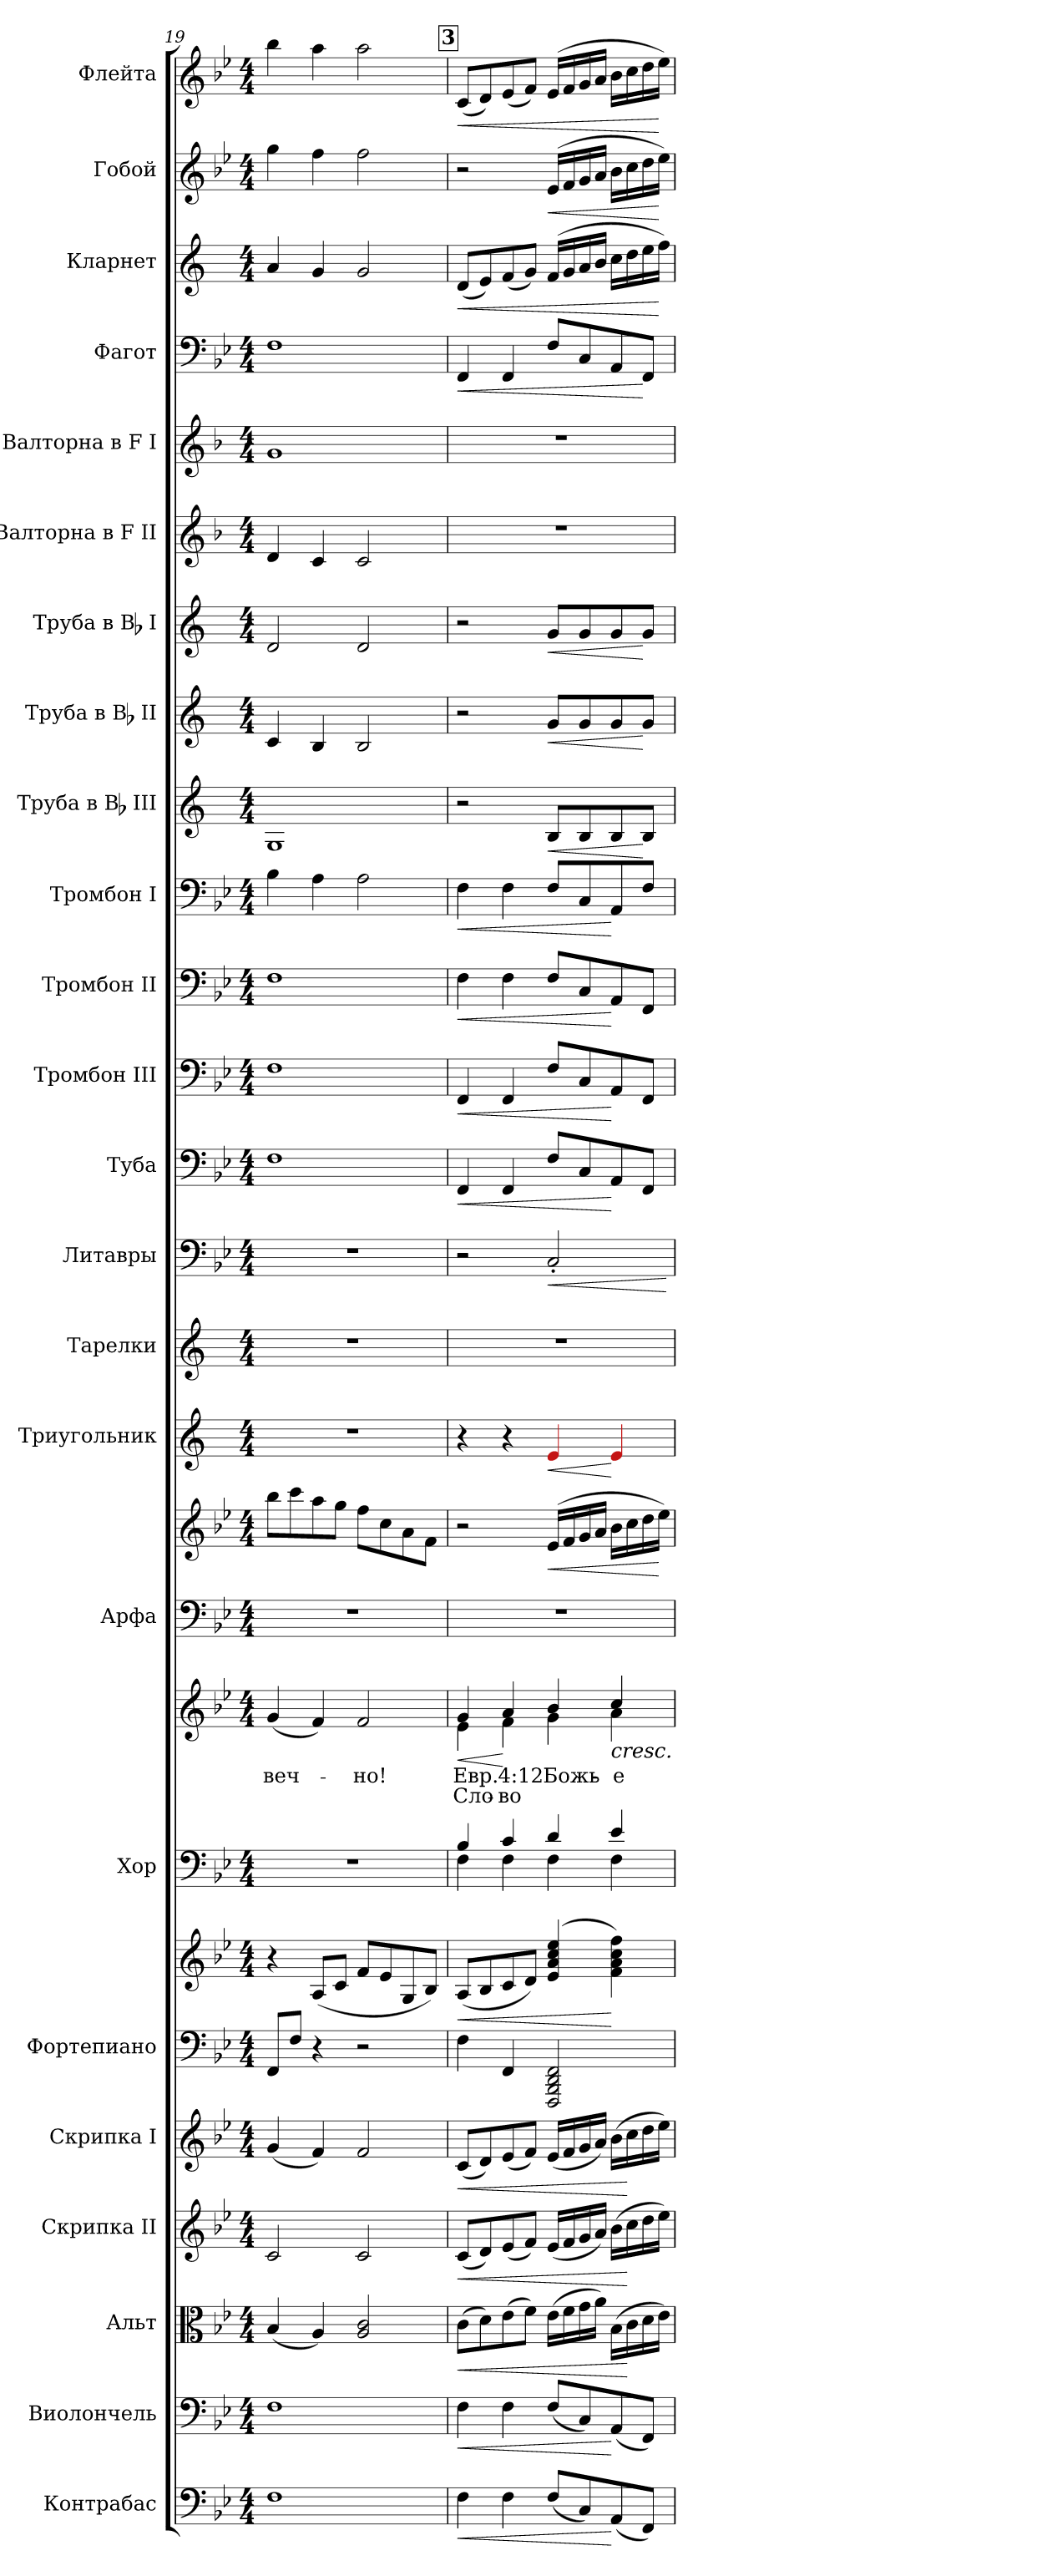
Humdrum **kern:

**kern	**dynam	**kern	**dynam	**kern	**dynam	**kern	**dynam	**kern	**dynam	**kern	**kern	**dynam	**kern	**kern	**text	**text	**dynam	**kern	**kern	**dynam	**kern	**dynam	**kern	**kern	**dynam	**kern	**dynam	**kern	**dynam	**kern	**dynam	**kern	**dynam	**kern	**dynam	**kern	**dynam	**kern	**dynam	**kern	**kern	**kern	**dynam	**kern	**dynam	**kern	**dynam	**kern	**dynam
*part24	*part24	*part23	*part23	*part22	*part22	*part21	*part21	*part20	*part20	*part19	*part19	*part19	*part18	*part18	*part18	*part18	*part18	*part17	*part17	*part17	*part16	*part16	*part15	*part14	*part14	*part13	*part13	*part12	*part12	*part11	*part11	*part10	*part10	*part9	*part9	*part8	*part8	*part7	*part7	*part6	*part5	*part4	*part4	*part3	*part3	*part2	*part2	*part1	*part1
*staff27	*staff27	*staff26	*staff26	*staff25	*staff25	*staff24	*staff24	*staff23	*staff23	*staff22	*staff21	*staff21/22	*staff20	*staff19	*staff19	*staff19	*staff19/20	*staff18	*staff17	*staff17/18	*staff16	*staff16	*staff15	*staff14	*staff14	*staff13	*staff13	*staff12	*staff12	*staff11	*staff11	*staff10	*staff10	*staff9	*staff9	*staff8	*staff8	*staff7	*staff7	*staff6	*staff5	*staff4	*staff4	*staff3	*staff3	*staff2	*staff2	*staff1	*staff1
*I"Контрабас	*	*I"Виолончель	*	*I"Альт	*	*I"Скрипка II	*	*I"Скрипка I	*	*I"Фортепиано	*	*	*I"Хор	*	*	*	*	*I"Арфа	*	*	*I"Триугольник	*	*I"Тарелки	*I"Литавры	*	*I"Туба	*	*I"Тромбон III	*	*I"Тромбон II	*	*I"Тромбон I	*	*I"Труба в Bb III	*	*I"Труба в Bb II	*	*I"Труба в Bb I	*	*I"Валторна в F II	*I"Валторна в F I	*I"Фагот	*	*I"Кларнет	*	*I"Гобой	*	*I"Флейта	*
*	*	*	*	*	*	*	*	*	*	*	*	*	*	*	*	*	*	*	*	*	*	*	*	*	*	*	*	*I'Тромб. III	*	*I'Тромб. II	*	*I'Тромб. I	*	*I'Тр. III	*	*I'Тр. II	*	*I'Тр. I	*	*I'Валт. II	*I'Влт. I	*	*	*	*	*	*	*	*
*clefF4	*	*clefF4	*	*clefC3	*	*clefG2	*	*clefG2	*	*clefF4	*clefG2	*	*clefF4	*clefG2	*	*	*	*clefF4	*clefG2	*	*clefG2	*	*clefG2	*clefF4	*	*clefF4	*	*clefF4	*	*clefF4	*	*clefF4	*	*clefG2	*	*clefG2	*	*clefG2	*	*clefG2	*clefG2	*clefF4	*	*clefG2	*	*clefG2	*	*clefG2	*
*ITrd7c12	*	*	*	*	*	*	*	*	*	*	*	*	*	*	*	*	*	*	*	*	*	*	*	*	*	*	*	*	*	*	*	*	*	*ITrd1c2	*	*ITrd1c2	*	*ITrd1c2	*	*ITrd4c7	*ITrd4c7	*	*	*ITrd1c2	*	*	*	*	*
*k[b-e-]	*	*k[b-e-]	*	*k[b-e-]	*	*k[b-e-]	*	*k[b-e-]	*	*k[b-e-]	*k[b-e-]	*	*k[b-e-]	*k[b-e-]	*	*	*	*k[b-e-]	*k[b-e-]	*	*k[]	*	*k[]	*k[b-e-]	*	*k[b-e-]	*	*k[b-e-]	*	*k[b-e-]	*	*k[b-e-]	*	*k[b-e-]	*	*k[b-e-]	*	*k[b-e-]	*	*k[b-e-]	*k[b-e-]	*k[b-e-]	*	*k[b-e-]	*	*k[b-e-]	*	*k[b-e-]	*
*B-:	*	*B-:	*	*B-:	*	*B-:	*	*B-:	*	*B-:	*B-:	*	*B-:	*B-:	*	*	*	*B-:	*B-:	*	*C:	*	*C:	*B-:	*	*B-:	*	*B-:	*	*B-:	*	*B-:	*	*B-:	*	*B-:	*	*B-:	*	*B-:	*B-:	*B-:	*	*B-:	*	*B-:	*	*B-:	*
*M4/4	*	*M4/4	*	*M4/4	*	*M4/4	*	*M4/4	*	*M4/4	*M4/4	*	*M4/4	*M4/4	*	*	*	*M4/4	*M4/4	*	*M4/4	*	*M4/4	*M4/4	*	*M4/4	*	*M4/4	*	*M4/4	*	*M4/4	*	*M4/4	*	*M4/4	*	*M4/4	*	*M4/4	*M4/4	*M4/4	*	*M4/4	*	*M4/4	*	*M4/4	*
=19	=19	=19	=19	=19	=19	=19	=19	=19	=19	=19	=19	=19	=19	=19	=19	=19	=19	=19	=19	=19	=19	=19	=19	=19	=19	=19	=19	=19	=19	=19	=19	=19	=19	=19	=19	=19	=19	=19	=19	=19	=19	=19	=19	=19	=19	=19	=19	=19	=19
!	!	!	!	!	!	!	!	!	!	!	!	!	!	!	!LO:LY:b:color=#000000	!	!	!	!	!	!	!	!	!	!	!	!	!	!	!	!	!	!	!	!	!	!	!	!	!	!	!	!	!	!	!	!	!	!
1FFi	.	1Fi	.	(4B-i/	.	2ci/	.	(4gi/	.	8FFi/L	4r	.	1r	(4gi/	веч-	.	.	1r	8bb-i\L	.	1r	.	1r	1r	.	1Fi	.	1Fi	.	1Fi	.	4B-i\	.	1Fi	.	4B-i/	.	2ci/	.	4Gi/	1ci	1Fi	.	4gi/	.	4ggi\	.	4bb-i\	.
.	.	.	.	.	.	.	.	.	.	8Fi/J	.	.	.	.	.	.	.	.	8ccci\	.	.	.	.	.	.	.	.	.	.	.	.	.	.	.	.	.	.	.	.	.	.	.	.	.	.	.	.	.	.
.	.	.	.	4Ai/)	.	.	.	4fi/)	.	4r	(8Ai/L	.	.	4fi/)	.	.	.	.	8aai\	.	.	.	.	.	.	.	.	.	.	.	.	4Ai\	.	.	.	4Ai/	.	.	.	4Fi/	.	.	.	4fi/	.	4ffi\	.	4aai\	.
.	.	.	.	.	.	.	.	.	.	.	8ci/J	.	.	.	.	.	.	.	8ggi\J	.	.	.	.	.	.	.	.	.	.	.	.	.	.	.	.	.	.	.	.	.	.	.	.	.	.	.	.	.	.
!	!	!	!	!	!	!	!	!	!	!	!	!	!	!	!LO:LY:b:color=#000000	!	!	!	!	!	!	!	!	!	!	!	!	!	!	!	!	!	!	!	!	!	!	!	!	!	!	!	!	!	!	!	!	!	!
.	.	.	.	2Ai/ 2ci	.	2ci/	.	2fi/	.	2r	8fi/L	.	.	2fi/	-но!	.	.	.	8ffi\L	.	.	.	.	.	.	.	.	.	.	.	.	2Ai\	.	.	.	2Ai/	.	2ci/	.	2Fi/	.	.	.	2fi/	.	2ffi\	.	2aai\	.
.	.	.	.	.	.	.	.	.	.	.	8e-i/	.	.	.	.	.	.	.	8cci\	.	.	.	.	.	.	.	.	.	.	.	.	.	.	.	.	.	.	.	.	.	.	.	.	.	.	.	.	.	.
.	.	.	.	.	.	.	.	.	.	.	8Gi/	.	.	.	.	.	.	.	8ai\	.	.	.	.	.	.	.	.	.	.	.	.	.	.	.	.	.	.	.	.	.	.	.	.	.	.	.	.	.	.
.	.	.	.	.	.	.	.	.	.	.	8B-i/J)	.	.	.	.	.	.	.	8fi\J	.	.	.	.	.	.	.	.	.	.	.	.	.	.	.	.	.	.	.	.	.	.	.	.	.	.	.	.	.	.
!!LO:REH:place=s1:B:color=#000000:enc=box:fs=9.7131:t=3
=20	=20	=20	=20	=20	=20	=20	=20	=20	=20	=20	=20	=20	=20	=20	=20	=20	=20	=20	=20	=20	=20	=20	=20	=20	=20	=20	=20	=20	=20	=20	=20	=20	=20	=20	=20	=20	=20	=20	=20	=20	=20	=20	=20	=20	=20	=20	=20	=20	=20
!	!LO:HP:b	!	!LO:HP:b	!	!LO:HP:b	!	!LO:HP:b	!	!LO:HP:b	!	!	!LO:HP:b	!	!	!	!	!	!	!	!	!	!	!	!	!	!	!	!	!	!	!	!	!	!	!	!	!	!	!	!	!	!	!	!	!	!	!	!	!
*	*	*	*	*	*	*	*	*	*	*	*	*	*^	*	*	*	*	*	*	*	*	*	*	*	*	*	*	*	*	*	*	*	*	*	*	*	*	*	*	*	*	*	*	*	*	*	*	*	*
!	!	!	!	!	!	!	!	!	!	!	!	!	!	!	!	!LO:LY:a:color=#000000	!LO:LY:b:color=#000000	!LO:HP:b	!	!	!	!	!	!	!	!	!	!LO:HP:b	!	!LO:HP:b	!	!LO:HP:b	!	!LO:HP:b	!	!	!	!	!	!	!	!	!	!LO:HP:b	!	!LO:HP:b	!	!	!	!LO:HP:b
*	*	*	*	*	*	*	*	*	*	*	*	*	*	*	*^	*	*	*	*	*	*	*	*	*	*	*	*	*	*	*	*	*	*	*	*	*	*	*	*	*	*	*	*	*	*	*	*	*	*	*
4FFi\	<	4Fi\	<	(8ci\L	<	(8ci/L	<	(8ci/L	<	4Fi\	(8Ai/L	<	4B-i/	4Fi\	4gi/	4e-i\	Евр.	Сло-	<	1r	2r	.	4r	.	1r	2r	.	4FFi/	<	4FFi/	<	4Fi\	<	4Fi\	<	2r	.	2r	.	2r	.	1r	1r	4FFi/	<	(8ci/L	<	2r	.	(8ci/L	<
.	.	.	.	8di\)	.	8di/)	.	8di/)	.	.	8B-i/	.	.	.	.	.	.	.	.	.	.	.	.	.	.	.	.	.	.	.	.	.	.	.	.	.	.	.	.	.	.	.	.	.	.	8di/)	.	.	.	8di/)	.
!	!	!	!	!	!	!	!	!	!	!	!	!	!	!	!	!	!LO:LY:a:color=#000000	!LO:LY:b:color=#000000	!	!	!	!	!	!	!	!	!	!	!	!	!	!	!	!	!	!	!	!	!	!	!	!	!	!	!	!	!	!	!	!	!
4FFi\	.	4Fi\	.	(8e-i\	.	(8e-i/	.	(8e-i/	.	4FFi/	8ci/	.	4ci/	4Fi\	4ai/	4fi\	4:12	-во	[	.	.	.	4r	.	.	.	.	4FFi/	.	4FFi/	.	4Fi\	.	4Fi\	.	.	.	.	.	.	.	.	.	4FFi/	.	(8e-i/	.	.	.	(8e-i/	.
.	.	.	.	8fi\J)	.	8fi/J)	.	8fi/J)	.	.	8di/J)	.	.	.	.	.	.	.	.	.	.	.	.	.	.	.	.	.	.	.	.	.	.	.	.	.	.	.	.	.	.	.	.	.	.	8fi/J)	.	.	.	8fi/J)	.
!	!	!	!	!	!	!	!	!	!	!	!	!	!	!	!	!	!LO:LY:b:color=#000000	!	!	!	!	!LO:HP:b	!	!LO:HP:b	!	!	!LO:HP:b	!	!	!	!	!	!	!	!	!	!LO:HP:b	!	!LO:HP:b	!	!LO:HP:b	!	!	!	!	!	!	!	!LO:HP:b	!	!
(8FFi/L	.	(8Fi/L	.	(16e-i\LL	.	(16e-i/LL	.	(16e-i/LL	.	2FFFi/ 2BBB-i 2DDi 2FFi	(4e-i/ 4ai 4cci 4ee-i	.	4di/	4Fi\	4b-i/	4gi\	Божь-	.	.	.	(16e-i/LL	<	4Rei/	<	.	2C'i/	<	8Fi/L	.	8Fi/L	.	8Fi/L	.	8Fi/L	.	8Ai/L	<	8fi/L	<	8fi/L	<	.	.	8Fi/L	.	(16e-i/LL	.	(16e-i/LL	<	(16e-i/LL	.
.	.	.	.	16fi\	.	16fi/	.	16fi/	.	.	.	.	.	.	.	.	.	.	.	.	16fi/	.	.	.	.	.	.	.	.	.	.	.	.	.	.	.	.	.	.	.	.	.	.	.	.	16fi/	.	16fi/	.	16fi/	.
8CCi/)	.	8Ci/)	.	16gi\	.	16gi/	.	16gi/	.	.	.	.	.	.	.	.	.	.	.	.	16gi/	.	.	.	.	.	.	8Ci/	.	8Ci/	.	8Ci/	.	8Ci/	.	8Ai/	.	8fi/	.	8fi/	.	.	.	8Ci/	.	16gi/	.	16gi/	.	16gi/	.
.	.	.	.	16ai\JJ)	.	16ai/JJ)	.	16ai/JJ)	.	.	.	.	.	.	.	.	.	.	.	.	16ai/JJ	.	.	.	.	.	.	.	.	.	.	.	.	.	.	.	.	.	.	.	.	.	.	.	.	16ai/JJ	.	16ai/JJ	.	16ai/JJ	.
!	!	!	!	!	!	!	!	!	!	!	!	!	!	!	!	!	!LO:LY:b:color=#000000	!	!LO:HP:n=1:b	!	!	!	!	!	!	!	!	!	!	!	!	!	!	!	!	!	!	!	!	!	!	!	!	!	!	!	!	!	!	!	!
(8AAAi/	[	(8AAi/	[	(16B-i\LL	.	(16b-i\LL	.	(16b-i\LL	.	.	4fi\ 4ai 4cci 4ffi)	[	4e-i/	4Fi\	4cci/	4ai\	-е	.	[ <	.	16b-i\LL	.	4Rei/	[	.	.	.	8AAi/	[	8AAi/	[	8AAi/	[	8AAi/	[	8Ai/	.	8fi/	.	8fi/	.	.	.	8AAi/	.	16b-i\LL	.	16b-i\LL	.	16b-i\LL	.
.	.	.	.	16ci\	[	16cci\	[	16cci\	[	.	.	.	.	.	.	.	.	.	.	.	16cci\	.	.	.	.	.	.	.	.	.	.	.	.	.	.	.	.	.	.	.	.	.	.	.	.	16cci\	.	16cci\	.	16cci\	.
8FFFi/J)	.	8FFi/J)	.	16di\	.	16ddi\	.	16ddi\	.	.	.	.	.	.	.	.	.	.	.	.	16ddi\	.	.	.	.	.	.	8FFi/J	.	8FFi/J	.	8FFi/J	.	8Fi/J	.	8Ai/J	[	8fi/J	[	8fi/J	[	.	.	8FFi/J	[	16ddi\	.	16ddi\	.	16ddi\	.
.	.	.	.	16e-i\JJ)	.	16ee-i\JJ)	.	16ee-i\JJ)	.	.	.	.	.	.	.	.	.	.	.	.	16ee-i\JJ)	[	.	.	.	.	.	.	.	.	.	.	.	.	.	.	.	.	.	.	.	.	.	.	.	16ee-i\JJ)	[	16ee-i\JJ)	[	16ee-i\JJ)	[
*	*	*	*	*	*	*	*	*	*	*	*	*	*v	*v	*	*	*	*	*	*	*	*	*	*	*	*	*	*	*	*	*	*	*	*	*	*	*	*	*	*	*	*	*	*	*	*	*	*	*	*	*
*	*	*	*	*	*	*	*	*	*	*	*	*	*	*v	*v	*	*	*	*	*	*	*	*	*	*	*	*	*	*	*	*	*	*	*	*	*	*	*	*	*	*	*	*	*	*	*	*	*	*	*
.	.	.	.	.	.	.	.	.	.	.	.	.	.	.	.	.	.	.	.	.	.	.	.	.	[	.	.	.	.	.	.	.	.	.	.	.	.	.	.	.	.	.	.	.	.	.	.	.	.
=	=	=	=	=	=	=	=	=	=	=	=	=	=	=	=	=	=	=	=	=	=	=	=	=	=	=	=	=	=	=	=	=	=	=	=	=	=	=	=	=	=	=	=	=	=	=	=	=	=
*-	*-	*-	*-	*-	*-	*-	*-	*-	*-	*-	*-	*-	*-	*-	*-	*-	*-	*-	*-	*-	*-	*-	*-	*-	*-	*-	*-	*-	*-	*-	*-	*-	*-	*-	*-	*-	*-	*-	*-	*-	*-	*-	*-	*-	*-	*-	*-	*-	*-
